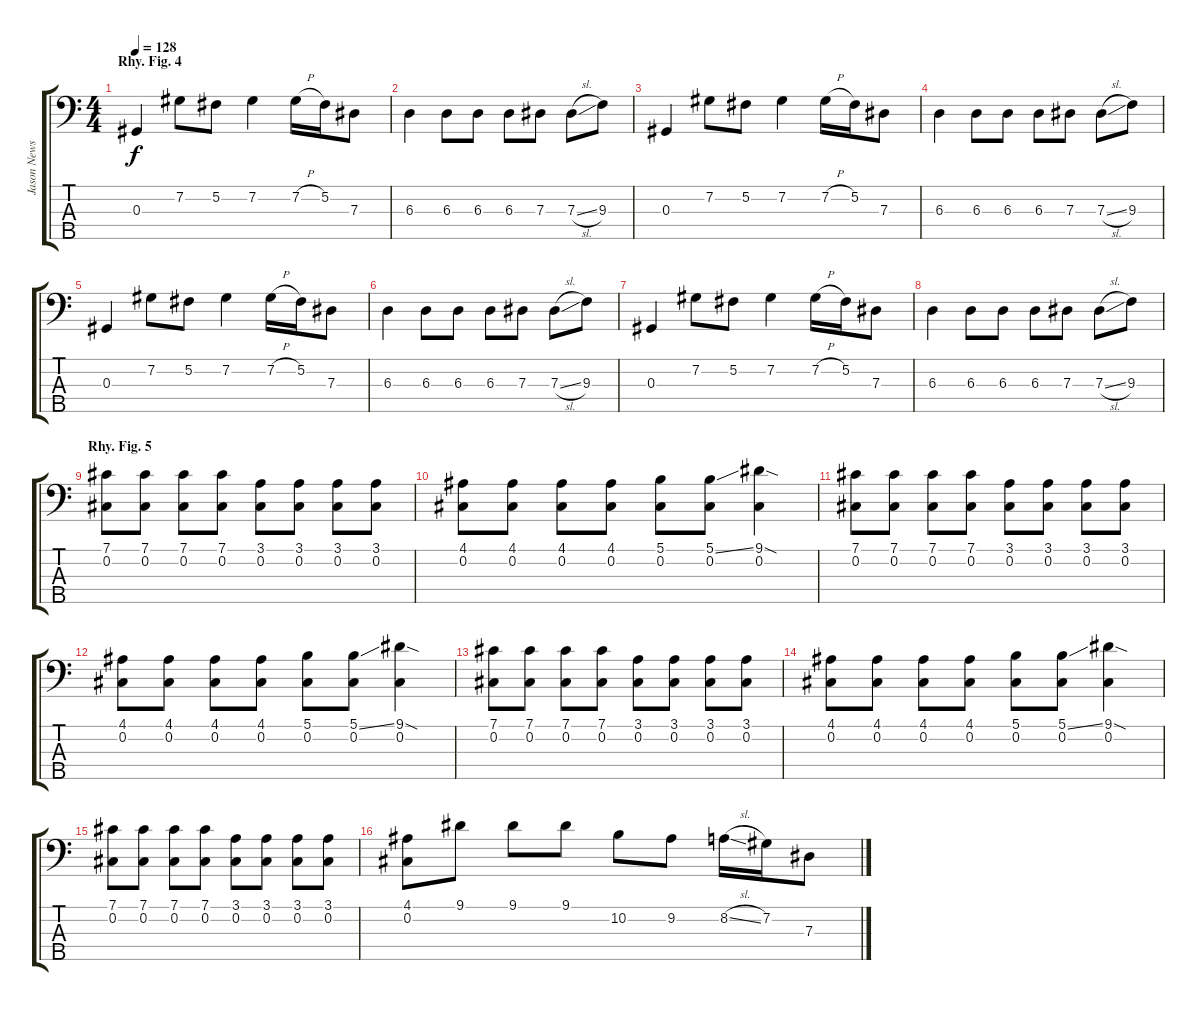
\track ("Jason Newsted (Bass)" "Jason News") {instrument electricbasspick}
\staff {score tabs}
\tuning (Gb2 Db2 Ab1 Eb1 Bb0) {hide}
\ts (4 4)
\section ("" "Rhy. Fig. 4")
\tempo 128
\clef f4
\ks c
0.3.4{dy f} 7.2.8 5.2.8 7.2.4 7.2{h}.16 5.2.16 7.3.8 |
6.3.4 6.3.8 6.3.8 6.3.8 7.3.8 7.3{sl}.8 9.3.8 |
0.3.4 7.2.8 5.2.8 7.2.4 7.2{h}.16 5.2.16 7.3.8 |
6.3.4 6.3.8 6.3.8 6.3.8 7.3.8 7.3{sl}.8 9.3.8 |
0.3.4 7.2.8 5.2.8 7.2.4 7.2{h}.16 5.2.16 7.3.8 |
6.3.4 6.3.8 6.3.8 6.3.8 7.3.8 7.3{sl}.8 9.3.8 |
0.3.4 7.2.8 5.2.8 7.2.4 7.2{h}.16 5.2.16 7.3.8 |
6.3.4 6.3.8 6.3.8 6.3.8 7.3.8 7.3{sl}.8 9.3.8 |
\section ("" "Rhy. Fig. 5")
(7.1 0.2).8 (7.1 0.2).8 (7.1 0.2).8 (7.1 0.2).8 (3.1 0.2).8 (3.1 0.2).8 (3.1 0.2).8 (3.1 0.2).8 |
(4.1 0.2).8 (4.1 0.2).8 (4.1 0.2).8 (4.1 0.2).8 (5.1 0.2).8 (5.1{ss} 0.2).8 (9.1{sod} 0.2).4 |
(7.1 0.2).8 (7.1 0.2).8 (7.1 0.2).8 (7.1 0.2).8 (3.1 0.2).8 (3.1 0.2).8 (3.1 0.2).8 (3.1 0.2).8 |
(4.1 0.2).8 (4.1 0.2).8 (4.1 0.2).8 (4.1 0.2).8 (5.1 0.2).8 (5.1{ss} 0.2).8 (9.1{sod} 0.2).4 |
(7.1 0.2).8 (7.1 0.2).8 (7.1 0.2).8 (7.1 0.2).8 (3.1 0.2).8 (3.1 0.2).8 (3.1 0.2).8 (3.1 0.2).8 |
(4.1 0.2).8 (4.1 0.2).8 (4.1 0.2).8 (4.1 0.2).8 (5.1 0.2).8 (5.1{ss} 0.2).8 (9.1{sod} 0.2).4 |
(7.1 0.2).8 (7.1 0.2).8 (7.1 0.2).8 (7.1 0.2).8 (3.1 0.2).8 (3.1 0.2).8 (3.1 0.2).8 (3.1 0.2).8 |
(4.1 0.2).8 9.1.8 9.1.8 9.1.8 10.2.8 9.2.8 8.2{sl}.16 7.2.16 7.3.8
